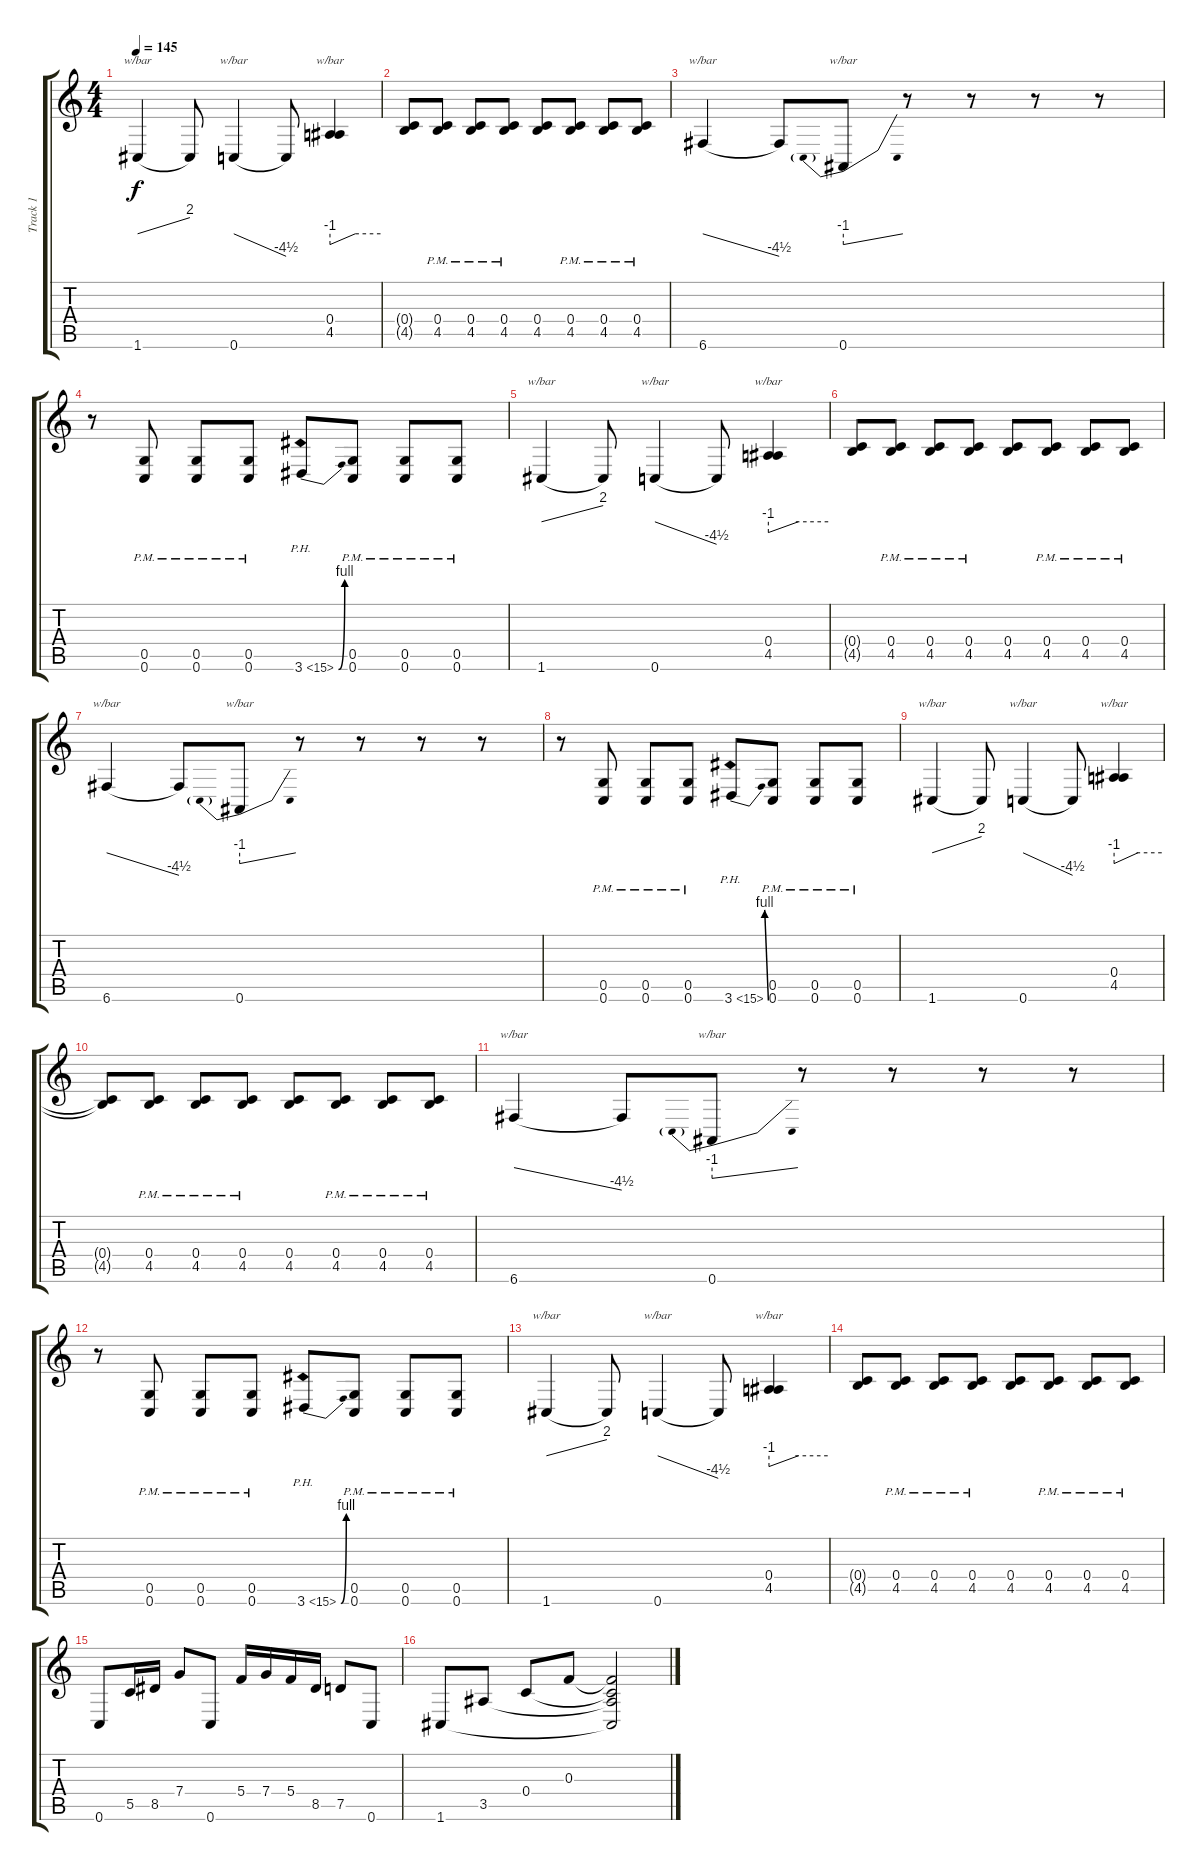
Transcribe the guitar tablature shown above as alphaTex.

\track ("Track 1" "Track 1") {instrument distortionguitar}
\staff {score tabs}
\tuning (D4 A3 F3 C3 G2 C2) {hide}
\ts (4 4)
\tempo 145
\clef g2
\ks c
1.6.4{tbe (dive default 0 0 60 8) dy f} 1.6{t}.8 0.6.4{tbe (dive default 0 0 60 -18)} 0.6{t}.8 (0.4 4.5).4{tbe (custom default 0 -4 30 0 60 0)} |
(0.4{t} 4.5{t}).8 (0.4{pm} 4.5{pm}).8 (0.4{pm} 4.5{pm}).8 (0.4{pm} 4.5{pm}).8 (0.4 4.5).8 (0.4{pm} 4.5{pm}).8 (0.4{pm} 4.5{pm}).8 (0.4{pm} 4.5{pm}).8 |
6.6.4{tbe (dive default 0 0 60 -18)} 6.6{t}.8 0.6.8{tbe (predivedive default 0 -4 60 0)} r.8 r.8 r.8 r.8 |
r.8 (0.5{pm} 0.6{pm}).8 (0.5{pm} 0.6{pm}).8 (0.5{pm} 0.6{pm}).8 3.6{be (bend 0 0 60 4) ph 12}.8 (0.5{pm} 0.6{pm}).8 (0.5{pm} 0.6{pm}).8 (0.5{pm} 0.6{pm}).8 |
1.6.4{tbe (dive default 0 0 60 8)} 1.6{t}.8 0.6.4{tbe (dive default 0 0 60 -18)} 0.6{t}.8 (0.4 4.5).4{tbe (custom default 0 -4 30 0 60 0)} |
(0.4{t} 4.5{t}).8 (0.4{pm} 4.5{pm}).8 (0.4{pm} 4.5{pm}).8 (0.4{pm} 4.5{pm}).8 (0.4 4.5).8 (0.4{pm} 4.5{pm}).8 (0.4{pm} 4.5{pm}).8 (0.4{pm} 4.5{pm}).8 |
6.6.4{tbe (dive default 0 0 60 -18)} 6.6{t}.8 0.6.8{tbe (predivedive default 0 -4 60 0)} r.8 r.8 r.8 r.8 |
r.8 (0.5{pm} 0.6{pm}).8 (0.5{pm} 0.6{pm}).8 (0.5{pm} 0.6{pm}).8 3.6{be (bend 0 0 60 4) ph 12}.8 (0.5{pm} 0.6{pm}).8 (0.5{pm} 0.6{pm}).8 (0.5{pm} 0.6{pm}).8 |
1.6.4{tbe (dive default 0 0 60 8)} 1.6{t}.8 0.6.4{tbe (dive default 0 0 60 -18)} 0.6{t}.8 (0.4 4.5).4{tbe (custom default 0 -4 30 0 60 0)} |
(0.4{t} 4.5{t}).8 (0.4{pm} 4.5{pm}).8 (0.4{pm} 4.5{pm}).8 (0.4{pm} 4.5{pm}).8 (0.4 4.5).8 (0.4{pm} 4.5{pm}).8 (0.4{pm} 4.5{pm}).8 (0.4{pm} 4.5{pm}).8 |
6.6.4{tbe (dive default 0 0 60 -18)} 6.6{t}.8 0.6.8{tbe (predivedive default 0 -4 60 0)} r.8 r.8 r.8 r.8 |
r.8 (0.5{pm} 0.6{pm}).8 (0.5{pm} 0.6{pm}).8 (0.5{pm} 0.6{pm}).8 3.6{be (bend 0 0 60 4) ph 12}.8 (0.5{pm} 0.6{pm}).8 (0.5{pm} 0.6{pm}).8 (0.5{pm} 0.6{pm}).8 |
1.6.4{tbe (dive default 0 0 60 8)} 1.6{t}.8 0.6.4{tbe (dive default 0 0 60 -18)} 0.6{t}.8 (0.4 4.5).4{tbe (custom default 0 -4 30 0 60 0)} |
(0.4{t} 4.5{t}).8 (0.4{pm} 4.5{pm}).8 (0.4{pm} 4.5{pm}).8 (0.4{pm} 4.5{pm}).8 (0.4 4.5).8 (0.4{pm} 4.5{pm}).8 (0.4{pm} 4.5{pm}).8 (0.4{pm} 4.5{pm}).8 |
0.6.8 5.5.16 8.5.16 7.4.8 0.6.8 5.4.16 7.4.16 5.4.16 8.5.16 7.5.8 0.6.8 |
1.6.8 3.5.8 0.4.8 0.3.8 (0.3{t} 0.4{t} 3.5{t} 1.6{t}).2
